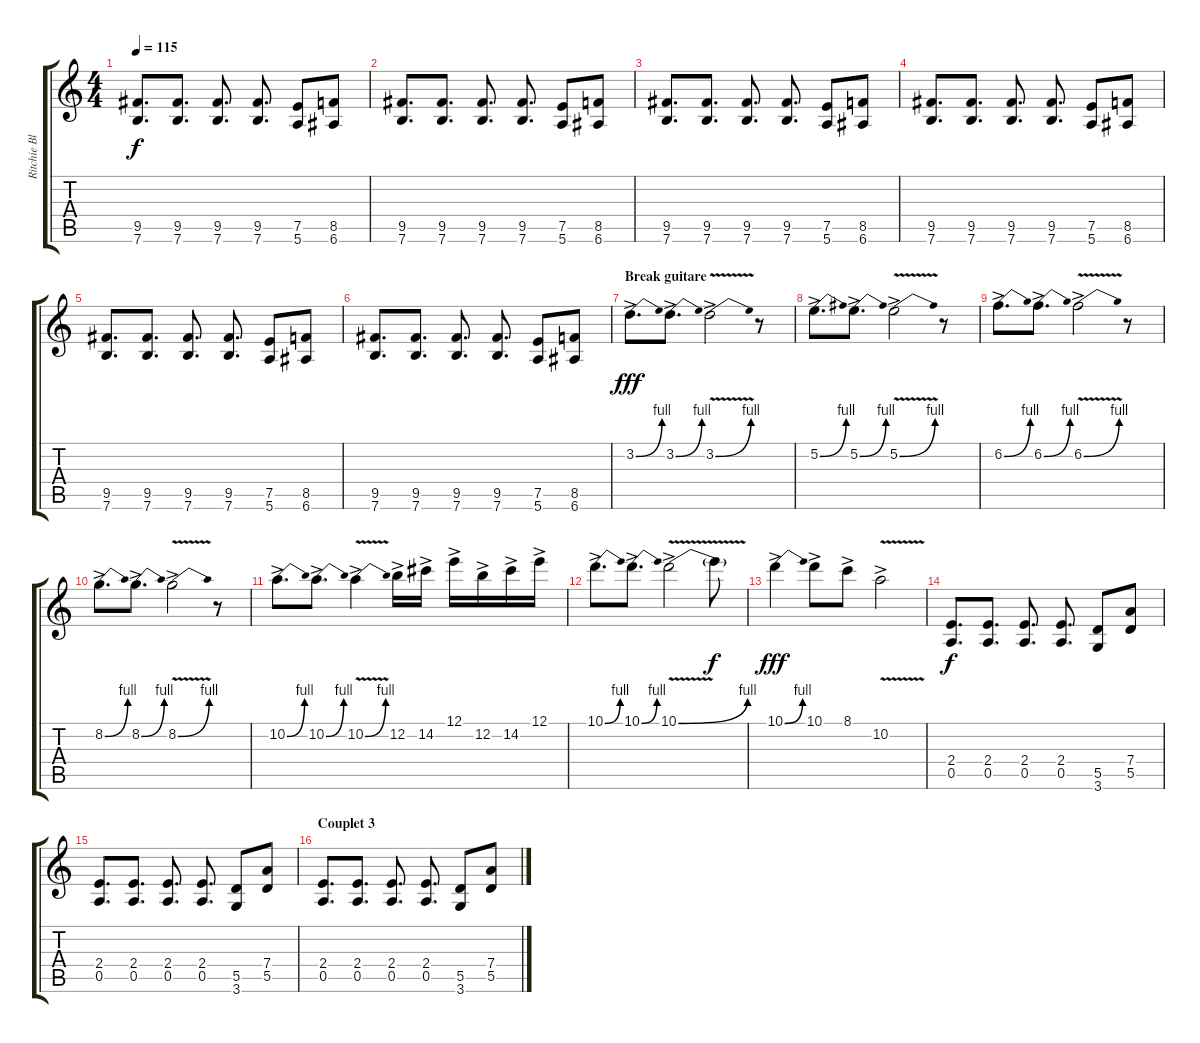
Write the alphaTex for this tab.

\track ("Ritchie Blackmore" "Ritchie Bl") {instrument distortionguitar}
\staff {score tabs}
\tuning (E4 B3 G3 D3 A2 E2) {hide}
\ts (4 4)
\tempo 115
\clef g2
\ks c
(9.5 7.6).8{d dy f} (9.5 7.6).8{d} (9.5 7.6).8{d} (9.5 7.6).8{d} (7.5 5.6).8 (8.5 6.6).8 |
(9.5 7.6).8{d} (9.5 7.6).8{d} (9.5 7.6).8{d} (9.5 7.6).8{d} (7.5 5.6).8 (8.5 6.6).8 |
(9.5 7.6).8{d} (9.5 7.6).8{d} (9.5 7.6).8{d} (9.5 7.6).8{d} (7.5 5.6).8 (8.5 6.6).8 |
(9.5 7.6).8{d} (9.5 7.6).8{d} (9.5 7.6).8{d} (9.5 7.6).8{d} (7.5 5.6).8 (8.5 6.6).8 |
(9.5 7.6).8{d} (9.5 7.6).8{d} (9.5 7.6).8{d} (9.5 7.6).8{d} (7.5 5.6).8 (8.5 6.6).8 |
(9.5 7.6).8{d} (9.5 7.6).8{d} (9.5 7.6).8{d} (9.5 7.6).8{d} (7.5 5.6).8 (8.5 6.6).8 |
\section ("" "Break guitare")
3.2{be (bend 0 0 60 4) ac}.8{d dy fff} 3.2{be (bend 0 0 60 4) ac}.8{d} 3.2{be (bend 0 0 60 4) v ac}.2 r.8 |
5.2{be (bend 0 0 60 4) ac}.8{d} 5.2{be (bend 0 0 60 4) ac}.8{d} 5.2{be (bend 0 0 60 4) v ac}.2 r.8 |
6.2{be (bend 0 0 60 4) ac}.8{d} 6.2{be (bend 0 0 60 4) ac}.8{d} 6.2{be (bend 0 0 60 4) v ac}.2 r.8 |
8.2{be (bend 0 0 60 4) ac}.8{d} 8.2{be (bend 0 0 60 4) ac}.8{d} 8.2{be (bend 0 0 60 4) v ac}.2 r.8 |
10.2{be (bend 0 0 60 4) ac}.8{d} 10.2{be (bend 0 0 60 4) ac}.8{d} 10.2{be (bend 0 0 60 4) v ac}.4 12.2{ac}.16 14.2{ac}.16 12.1{ac}.16 12.2{ac}.16 14.2{ac}.16 12.1{ac}.16 |
10.1{be (bend 0 0 60 4) ac}.8{d} 10.1{be (bend 0 0 60 4) ac}.8{d} 10.1{be (bend 0 0 60 4) v ac}.2 10.1{t}.8{dy f} |
10.1{be (bend 0 0 60 4) ac}.4{dy fff} 10.1{ac}.8 8.1{ac}.8 10.2{v ac}.2 |
(2.4 0.5).8{d dy f} (2.4 0.5).8{d} (2.4 0.5).8{d} (2.4 0.5).8{d} (5.5 3.6).8 (7.4 5.5).8 |
(2.4 0.5).8{d} (2.4 0.5).8{d} (2.4 0.5).8{d} (2.4 0.5).8{d} (5.5 3.6).8 (7.4 5.5).8 |
\section ("" "Couplet 3")
(2.4 0.5).8{d} (2.4 0.5).8{d} (2.4 0.5).8{d} (2.4 0.5).8{d} (5.5 3.6).8 (7.4 5.5).8
